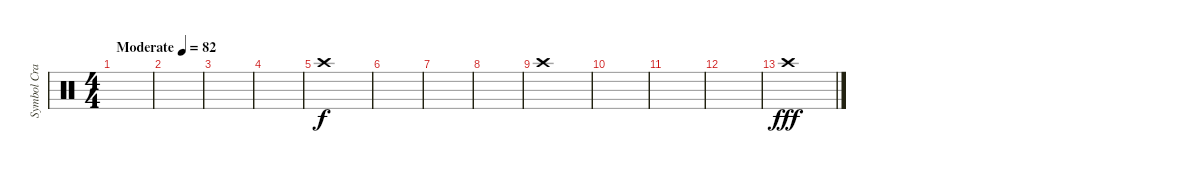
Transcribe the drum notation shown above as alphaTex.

\track ("Symbol Crash" "Symbol Cra") {instrument percussion}
\staff {score}
\articulation defaults
\ts (4 4)
\tempo (82 "Moderate")
\clef neutral
\ks c
|
|
|
|
"Crash high (hit)".1 |
|
|
|
"Crash high (hit)".1 |
|
|
|
"Crash high (hit)".1{dy fff}
